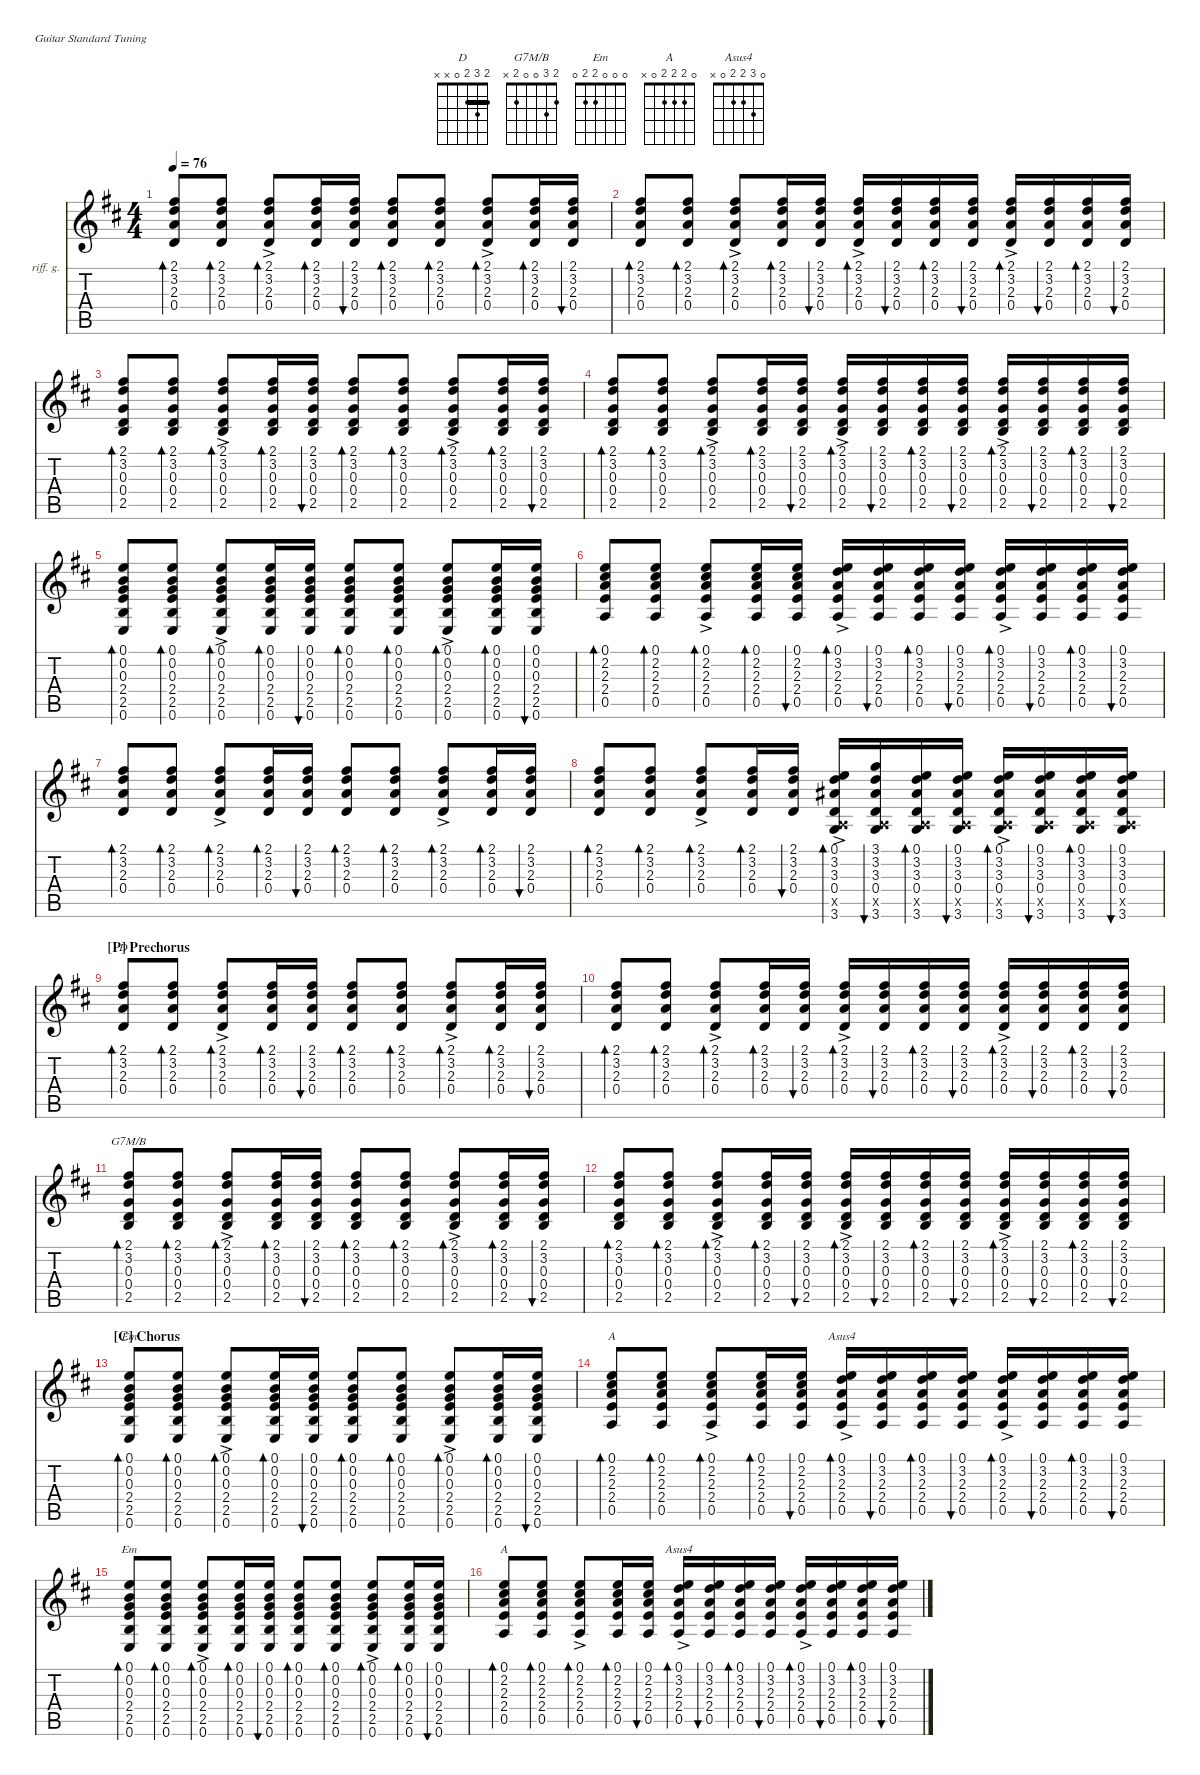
\defaultSystemsLayout 4
\hideDynamics
\bracketExtendMode nobrackets
\firstSystemTrackNameOrientation horizontal
\otherSystemsTrackNameOrientation horizontal
\track ("riff guitar" "riff. g.") {instrument acousticguitarsteel}
\staff {score tabs}
\tuning (E4 B3 G3 D3 A2 E2)
\chord ("D" 2 3 2 0 x x) {showfingering false barre 2}
\chord ("G7M/B" 2 3 0 0 2 x) {showfingering false}
\chord ("Em" 0 0 0 2 2 0) {showfingering false}
\chord ("A" 0 2 2 2 0 x) {showfingering false}
\chord ("Asus4" 0 3 2 2 0 x) {showfingering false}
\ts (4 4)
\tempo 76
\clef g2
\ks d
(0.4{acc forcenatural} 2.3{acc forcenatural} 3.2{acc forcenatural} 2.1{acc #}).8{bd 30 dy mf} (2.1{acc #} 2.3{acc forcenatural} 0.4{acc forcenatural} 3.2{acc forcenatural}).8{bd 30} (0.4{ac acc forcenatural} 2.3{acc forcenatural} 3.2{acc forcenatural} 2.1{acc #}).8{bd 30} (2.1{acc #} 2.3{acc forcenatural} 0.4{acc forcenatural} 3.2{acc forcenatural}).16{bd 30} (0.4{acc forcenatural} 2.3{acc forcenatural} 3.2{acc forcenatural} 2.1{acc #}).16{bu 30} (0.4{acc forcenatural} 2.3{acc forcenatural} 3.2{acc forcenatural} 2.1{acc #}).8{bd 30} (2.1{acc #} 2.3{acc forcenatural} 0.4{acc forcenatural} 3.2{acc forcenatural}).8{bd 30} (0.4{ac acc forcenatural} 2.3{acc forcenatural} 3.2{acc forcenatural} 2.1{acc #}).8{bd 30} (2.1{acc #} 2.3{acc forcenatural} 0.4{acc forcenatural} 3.2{acc forcenatural}).16{bd 30} (0.4{acc forcenatural} 2.3{acc forcenatural} 3.2{acc forcenatural} 2.1{acc #}).16{bu 30} |
(0.4{acc forcenatural} 2.3{acc forcenatural} 3.2{acc forcenatural} 2.1{acc #}).8{bd 30} (2.1{acc #} 2.3{acc forcenatural} 0.4{acc forcenatural} 3.2{acc forcenatural}).8{bd 30} (0.4{ac acc forcenatural} 2.3{acc forcenatural} 3.2{acc forcenatural} 2.1{acc #}).8{bd 30} (2.1{acc #} 2.3{acc forcenatural} 0.4{acc forcenatural} 3.2{acc forcenatural}).16{bd 30} (0.4{acc forcenatural} 2.3{acc forcenatural} 3.2{acc forcenatural} 2.1{acc #}).16{bu 30} (2.1{acc #} 2.3{acc forcenatural} 0.4{ac acc forcenatural} 3.2{acc forcenatural}).16{bd 30} (0.4{acc forcenatural} 2.3{acc forcenatural} 3.2{acc forcenatural} 2.1{acc #}).16{bu 30} (2.1{acc #} 2.3{acc forcenatural} 0.4{acc forcenatural} 3.2{acc forcenatural}).16{bd 30} (0.4{acc forcenatural} 2.3{acc forcenatural} 3.2{acc forcenatural} 2.1{acc #}).16{bu 30} (2.1{acc #} 2.3{acc forcenatural} 0.4{ac acc forcenatural} 3.2{acc forcenatural}).16{bd 30} (0.4{acc forcenatural} 2.3{acc forcenatural} 3.2{acc forcenatural} 2.1{acc #}).16{bu 30} (2.1{acc #} 2.3{acc forcenatural} 0.4{acc forcenatural} 3.2{acc forcenatural}).16{bd 30} (0.4{acc forcenatural} 2.3{acc forcenatural} 3.2{acc forcenatural} 2.1{acc #}).16{bu 30} |
(0.4{acc forcenatural} 0.3{acc forcenatural} 3.2{acc forcenatural} 2.1{acc #} 2.5{acc forcenatural}).8{bd 30} (2.1{acc #} 0.3{acc forcenatural} 0.4{acc forcenatural} 3.2{acc forcenatural} 2.5{acc forcenatural}).8{bd 30} (0.4{ac acc forcenatural} 0.3{acc forcenatural} 3.2{acc forcenatural} 2.1{acc #} 2.5{acc forcenatural}).8{bd 30} (2.1{acc #} 0.3{acc forcenatural} 0.4{acc forcenatural} 3.2{acc forcenatural} 2.5{acc forcenatural}).16{bd 30} (0.4{acc forcenatural} 0.3{acc forcenatural} 3.2{acc forcenatural} 2.1{acc #} 2.5{acc forcenatural}).16{bu 30} (0.4{acc forcenatural} 0.3{acc forcenatural} 3.2{acc forcenatural} 2.1{acc #} 2.5{acc forcenatural}).8{bd 30} (2.1{acc #} 0.3{acc forcenatural} 0.4{acc forcenatural} 3.2{acc forcenatural} 2.5{acc forcenatural}).8{bd 30} (0.4{ac acc forcenatural} 0.3{acc forcenatural} 3.2{acc forcenatural} 2.1{acc #} 2.5{acc forcenatural}).8{bd 30} (2.1{acc #} 0.3{acc forcenatural} 0.4{acc forcenatural} 3.2{acc forcenatural} 2.5{acc forcenatural}).16{bd 30} (0.4{acc forcenatural} 0.3{acc forcenatural} 3.2{acc forcenatural} 2.1{acc #} 2.5{acc forcenatural}).16{bu 30} |
(0.4{acc forcenatural} 0.3{acc forcenatural} 3.2{acc forcenatural} 2.1{acc #} 2.5{acc forcenatural}).8{bd 30} (2.1{acc #} 0.3{acc forcenatural} 0.4{acc forcenatural} 3.2{acc forcenatural} 2.5{acc forcenatural}).8{bd 30} (0.4{ac acc forcenatural} 0.3{acc forcenatural} 3.2{acc forcenatural} 2.1{acc #} 2.5{acc forcenatural}).8{bd 30} (2.1{acc #} 0.3{acc forcenatural} 0.4{acc forcenatural} 3.2{acc forcenatural} 2.5{acc forcenatural}).16{bd 30} (0.4{acc forcenatural} 0.3{acc forcenatural} 3.2{acc forcenatural} 2.1{acc #} 2.5{acc forcenatural}).16{bu 30} (2.1{acc #} 0.3{acc forcenatural} 0.4{ac acc forcenatural} 3.2{acc forcenatural} 2.5{acc forcenatural}).16{bd 30} (0.4{acc forcenatural} 0.3{acc forcenatural} 3.2{acc forcenatural} 2.1{acc #} 2.5{acc forcenatural}).16{bu 30} (2.1{acc #} 0.3{acc forcenatural} 0.4{acc forcenatural} 3.2{acc forcenatural} 2.5{acc forcenatural}).16{bd 30} (0.4{acc forcenatural} 0.3{acc forcenatural} 3.2{acc forcenatural} 2.1{acc #} 2.5{acc forcenatural}).16{bu 30} (2.1{acc #} 0.3{acc forcenatural} 0.4{ac acc forcenatural} 3.2{acc forcenatural} 2.5{acc forcenatural}).16{bd 30} (0.4{acc forcenatural} 0.3{acc forcenatural} 3.2{acc forcenatural} 2.1{acc #} 2.5{acc forcenatural}).16{bu 30} (2.1{acc #} 0.3{acc forcenatural} 0.4{acc forcenatural} 3.2{acc forcenatural} 2.5{acc forcenatural}).16{bd 30} (0.4{acc forcenatural} 0.3{acc forcenatural} 3.2{acc forcenatural} 2.1{acc #} 2.5{acc forcenatural}).16{bu 30} |
(0.6{acc forcenatural} 2.5{acc forcenatural} 2.4{acc forcenatural} 0.3{acc forcenatural} 0.1{acc forcenatural} 0.2{acc forcenatural}).8{bd 30} (0.6{acc forcenatural} 2.5{acc forcenatural} 2.4{acc forcenatural} 0.3{acc forcenatural} 0.1{acc forcenatural} 0.2{acc forcenatural}).8{bd 30} (0.6{acc forcenatural} 2.5{ac acc forcenatural} 2.4{acc forcenatural} 0.3{acc forcenatural} 0.1{acc forcenatural} 0.2{acc forcenatural}).8{bd 30} (0.6{acc forcenatural} 2.5{acc forcenatural} 2.4{acc forcenatural} 0.3{acc forcenatural} 0.1{acc forcenatural} 0.2{acc forcenatural}).16{bd 30} (0.6{acc forcenatural} 2.5{acc forcenatural} 2.4{acc forcenatural} 0.3{acc forcenatural} 0.1{acc forcenatural} 0.2{acc forcenatural}).16{bu 30} (0.6{acc forcenatural} 2.5{acc forcenatural} 2.4{acc forcenatural} 0.3{acc forcenatural} 0.1{acc forcenatural} 0.2{acc forcenatural}).8{bd 30} (0.6{acc forcenatural} 2.5{acc forcenatural} 2.4{acc forcenatural} 0.3{acc forcenatural} 0.1{acc forcenatural} 0.2{acc forcenatural}).8{bd 30} (0.6{acc forcenatural} 2.5{acc forcenatural} 2.4{ac acc forcenatural} 0.3{acc forcenatural} 0.1{acc forcenatural} 0.2{acc forcenatural}).8{bd 30} (0.6{acc forcenatural} 2.5{acc forcenatural} 2.4{acc forcenatural} 0.3{acc forcenatural} 0.1{acc forcenatural} 0.2{acc forcenatural}).16{bd 30} (0.6{acc forcenatural} 2.5{acc forcenatural} 2.4{acc forcenatural} 0.3{acc forcenatural} 0.1{acc forcenatural} 0.2{acc forcenatural}).16{bu 30} |
(2.4{acc forcenatural} 2.3{acc forcenatural} 2.2{acc #} 0.1{acc forcenatural} 0.5{acc forcenatural}).8{bd 30} (2.4{acc forcenatural} 2.3{acc forcenatural} 2.2{acc #} 0.1{acc forcenatural} 0.5{acc forcenatural}).8{bd 30} (2.4{ac acc forcenatural} 2.3{ac acc forcenatural} 2.2{ac acc #} 0.1{ac acc forcenatural} 0.5{ac acc forcenatural}).8{bd 30} (2.4{acc forcenatural} 2.3{acc forcenatural} 2.2{acc #} 0.1{acc forcenatural} 0.5{acc forcenatural}).16{bd 30} (2.4{acc forcenatural} 2.3{acc forcenatural} 2.2{acc #} 0.1{acc forcenatural} 0.5{acc forcenatural}).16{bu 30} (0.1{acc forcenatural} 2.3{acc forcenatural} 2.4{acc forcenatural} 3.2{acc forcenatural} 0.5{ac acc forcenatural}).16{bd 30} (2.4{acc forcenatural} 2.3{acc forcenatural} 3.2{acc forcenatural} 0.1{acc forcenatural} 0.5{acc forcenatural}).16{bu 30} (0.1{acc forcenatural} 2.3{acc forcenatural} 2.4{acc forcenatural} 3.2{acc forcenatural} 0.5{acc forcenatural}).16{bd 30} (2.4{acc forcenatural} 2.3{acc forcenatural} 3.2{acc forcenatural} 0.1{acc forcenatural} 0.5{acc forcenatural}).16{bu 30} (0.1{ac acc forcenatural} 2.3{ac acc forcenatural} 2.4{ac acc forcenatural} 3.2{ac acc forcenatural} 0.5{ac acc forcenatural}).16{bd 30} (2.4{acc forcenatural} 2.3{acc forcenatural} 3.2{acc forcenatural} 0.1{acc forcenatural} 0.5{acc forcenatural}).16{bu 30} (0.1{acc forcenatural} 2.3{acc forcenatural} 2.4{acc forcenatural} 3.2{acc forcenatural} 0.5{acc forcenatural}).16{bd 30} (2.4{acc forcenatural} 2.3{acc forcenatural} 3.2{acc forcenatural} 0.1{acc forcenatural} 0.5{acc forcenatural}).16{bu 30} |
(0.4{acc forcenatural} 2.3{acc forcenatural} 3.2{acc forcenatural} 2.1{acc #}).8{bd 30} (2.1{acc #} 2.3{acc forcenatural} 0.4{acc forcenatural} 3.2{acc forcenatural}).8{bd 30} (0.4{ac acc forcenatural} 2.3{acc forcenatural} 3.2{acc forcenatural} 2.1{acc #}).8{bd 30} (2.1{acc #} 2.3{acc forcenatural} 0.4{acc forcenatural} 3.2{acc forcenatural}).16{bd 30} (0.4{acc forcenatural} 2.3{acc forcenatural} 3.2{acc forcenatural} 2.1{acc #}).16{bu 30} (0.4{acc forcenatural} 2.3{acc forcenatural} 3.2{acc forcenatural} 2.1{acc #}).8{bd 30} (2.1{acc #} 2.3{acc forcenatural} 0.4{acc forcenatural} 3.2{acc forcenatural}).8{bd 30} (0.4{ac acc forcenatural} 2.3{acc forcenatural} 3.2{acc forcenatural} 2.1{acc #}).8{bd 30} (2.1{acc #} 2.3{acc forcenatural} 0.4{acc forcenatural} 3.2{acc forcenatural}).16{bd 30} (0.4{acc forcenatural} 2.3{acc forcenatural} 3.2{acc forcenatural} 2.1{acc #}).16{bu 30} |
(0.4{acc forcenatural} 2.3{acc forcenatural} 3.2{acc forcenatural} 2.1{acc #}).8{bd 30} (2.1{acc #} 2.3{acc forcenatural} 0.4{acc forcenatural} 3.2{acc forcenatural}).8{bd 30} (0.4{ac acc forcenatural} 2.3{acc forcenatural} 3.2{acc forcenatural} 2.1{acc #}).8{bd 30} (2.1{acc #} 2.3{acc forcenatural} 0.4{acc forcenatural} 3.2{acc forcenatural}).16{bd 30} (0.4{acc forcenatural} 2.3{acc forcenatural} 3.2{acc forcenatural} 2.1{acc #}).16{bu 30} (0.1{acc forcenatural} 3.3{acc #} 0.4{acc forcenatural} 3.2{acc forcenatural} 3.6{ac acc forcenatural} 0.5{x acc forcenatural}).16{bd 30} (0.4{acc forcenatural} 3.3{acc #} 3.2{acc forcenatural} 3.1{acc forcenatural} 3.6{acc forcenatural} 0.5{x acc forcenatural}).16{bu 30} (0.1{acc forcenatural} 3.3{acc #} 0.4{acc forcenatural} 3.2{acc forcenatural} 0.5{x acc forcenatural} 3.6{acc forcenatural}).16{bd 30} (0.4{acc forcenatural} 3.3{acc #} 3.2{acc forcenatural} 0.1{acc forcenatural} 0.5{x acc forcenatural} 3.6{acc forcenatural}).16{bu 30} (0.1{acc forcenatural} 3.3{acc #} 0.4{acc forcenatural} 3.2{acc forcenatural} 0.5{x acc forcenatural} 3.6{ac acc forcenatural}).16{bd 30} (0.4{acc forcenatural} 3.3{acc #} 3.2{acc forcenatural} 0.1{acc forcenatural} 0.5{x acc forcenatural} 3.6{acc forcenatural}).16{bu 30} (0.1{acc forcenatural} 3.3{acc #} 0.4{acc forcenatural} 3.2{acc forcenatural} 0.5{x acc forcenatural} 3.6{acc forcenatural}).16{bd 30} (0.4{acc forcenatural} 3.3{acc #} 3.2{acc forcenatural} 0.1{acc forcenatural} 0.5{x acc forcenatural} 3.6{acc forcenatural}).16{bu 30} |
\section ("P" "Prechorus")
(0.4{acc forcenatural} 2.3{acc forcenatural} 3.2{acc forcenatural} 2.1{acc #}).8{bd 30 ch "D"} (2.1{acc #} 2.3{acc forcenatural} 0.4{acc forcenatural} 3.2{acc forcenatural}).8{bd 30} (0.4{ac acc forcenatural} 2.3{acc forcenatural} 3.2{acc forcenatural} 2.1{acc #}).8{bd 30} (2.1{acc #} 2.3{acc forcenatural} 0.4{acc forcenatural} 3.2{acc forcenatural}).16{bd 30} (0.4{acc forcenatural} 2.3{acc forcenatural} 3.2{acc forcenatural} 2.1{acc #}).16{bu 30} (0.4{acc forcenatural} 2.3{acc forcenatural} 3.2{acc forcenatural} 2.1{acc #}).8{bd 30} (2.1{acc #} 2.3{acc forcenatural} 0.4{acc forcenatural} 3.2{acc forcenatural}).8{bd 30} (0.4{ac acc forcenatural} 2.3{acc forcenatural} 3.2{acc forcenatural} 2.1{acc #}).8{bd 30} (2.1{acc #} 2.3{acc forcenatural} 0.4{acc forcenatural} 3.2{acc forcenatural}).16{bd 30} (0.4{acc forcenatural} 2.3{acc forcenatural} 3.2{acc forcenatural} 2.1{acc #}).16{bu 30} |
(0.4{acc forcenatural} 2.3{acc forcenatural} 3.2{acc forcenatural} 2.1{acc #}).8{bd 30} (2.1{acc #} 2.3{acc forcenatural} 0.4{acc forcenatural} 3.2{acc forcenatural}).8{bd 30} (0.4{ac acc forcenatural} 2.3{acc forcenatural} 3.2{acc forcenatural} 2.1{acc #}).8{bd 30} (2.1{acc #} 2.3{acc forcenatural} 0.4{acc forcenatural} 3.2{acc forcenatural}).16{bd 30} (0.4{acc forcenatural} 2.3{acc forcenatural} 3.2{acc forcenatural} 2.1{acc #}).16{bu 30} (2.1{acc #} 2.3{acc forcenatural} 0.4{ac acc forcenatural} 3.2{acc forcenatural}).16{bd 30} (0.4{acc forcenatural} 2.3{acc forcenatural} 3.2{acc forcenatural} 2.1{acc #}).16{bu 30} (2.1{acc #} 2.3{acc forcenatural} 0.4{acc forcenatural} 3.2{acc forcenatural}).16{bd 30} (0.4{acc forcenatural} 2.3{acc forcenatural} 3.2{acc forcenatural} 2.1{acc #}).16{bu 30} (2.1{acc #} 2.3{acc forcenatural} 0.4{ac acc forcenatural} 3.2{acc forcenatural}).16{bd 30} (0.4{acc forcenatural} 2.3{acc forcenatural} 3.2{acc forcenatural} 2.1{acc #}).16{bu 30} (2.1{acc #} 2.3{acc forcenatural} 0.4{acc forcenatural} 3.2{acc forcenatural}).16{bd 30} (0.4{acc forcenatural} 2.3{acc forcenatural} 3.2{acc forcenatural} 2.1{acc #}).16{bu 30} |
(0.4{acc forcenatural} 0.3{acc forcenatural} 3.2{acc forcenatural} 2.1{acc #} 2.5{acc forcenatural}).8{bd 30 ch "G7M/B"} (2.1{acc #} 0.3{acc forcenatural} 0.4{acc forcenatural} 3.2{acc forcenatural} 2.5{acc forcenatural}).8{bd 30} (0.4{ac acc forcenatural} 0.3{acc forcenatural} 3.2{acc forcenatural} 2.1{acc #} 2.5{acc forcenatural}).8{bd 30} (2.1{acc #} 0.3{acc forcenatural} 0.4{acc forcenatural} 3.2{acc forcenatural} 2.5{acc forcenatural}).16{bd 30} (0.4{acc forcenatural} 0.3{acc forcenatural} 3.2{acc forcenatural} 2.1{acc #} 2.5{acc forcenatural}).16{bu 30} (0.4{acc forcenatural} 0.3{acc forcenatural} 3.2{acc forcenatural} 2.1{acc #} 2.5{acc forcenatural}).8{bd 30} (2.1{acc #} 0.3{acc forcenatural} 0.4{acc forcenatural} 3.2{acc forcenatural} 2.5{acc forcenatural}).8{bd 30} (0.4{ac acc forcenatural} 0.3{acc forcenatural} 3.2{acc forcenatural} 2.1{acc #} 2.5{acc forcenatural}).8{bd 30} (2.1{acc #} 0.3{acc forcenatural} 0.4{acc forcenatural} 3.2{acc forcenatural} 2.5{acc forcenatural}).16{bd 30} (0.4{acc forcenatural} 0.3{acc forcenatural} 3.2{acc forcenatural} 2.1{acc #} 2.5{acc forcenatural}).16{bu 30} |
(0.4{acc forcenatural} 0.3{acc forcenatural} 3.2{acc forcenatural} 2.1{acc #} 2.5{acc forcenatural}).8{bd 30} (2.1{acc #} 0.3{acc forcenatural} 0.4{acc forcenatural} 3.2{acc forcenatural} 2.5{acc forcenatural}).8{bd 30} (0.4{ac acc forcenatural} 0.3{acc forcenatural} 3.2{acc forcenatural} 2.1{acc #} 2.5{acc forcenatural}).8{bd 30} (2.1{acc #} 0.3{acc forcenatural} 0.4{acc forcenatural} 3.2{acc forcenatural} 2.5{acc forcenatural}).16{bd 30} (0.4{acc forcenatural} 0.3{acc forcenatural} 3.2{acc forcenatural} 2.1{acc #} 2.5{acc forcenatural}).16{bu 30} (2.1{acc #} 0.3{acc forcenatural} 0.4{ac acc forcenatural} 3.2{acc forcenatural} 2.5{acc forcenatural}).16{bd 30} (0.4{acc forcenatural} 0.3{acc forcenatural} 3.2{acc forcenatural} 2.1{acc #} 2.5{acc forcenatural}).16{bu 30} (2.1{acc #} 0.3{acc forcenatural} 0.4{acc forcenatural} 3.2{acc forcenatural} 2.5{acc forcenatural}).16{bd 30} (0.4{acc forcenatural} 0.3{acc forcenatural} 3.2{acc forcenatural} 2.1{acc #} 2.5{acc forcenatural}).16{bu 30} (2.1{acc #} 0.3{acc forcenatural} 0.4{ac acc forcenatural} 3.2{acc forcenatural} 2.5{acc forcenatural}).16{bd 30} (0.4{acc forcenatural} 0.3{acc forcenatural} 3.2{acc forcenatural} 2.1{acc #} 2.5{acc forcenatural}).16{bu 30} (2.1{acc #} 0.3{acc forcenatural} 0.4{acc forcenatural} 3.2{acc forcenatural} 2.5{acc forcenatural}).16{bd 30} (0.4{acc forcenatural} 0.3{acc forcenatural} 3.2{acc forcenatural} 2.1{acc #} 2.5{acc forcenatural}).16{bu 30} |
\section ("C" "Chorus")
(0.6{acc forcenatural} 2.5{acc forcenatural} 2.4{acc forcenatural} 0.3{acc forcenatural} 0.1{acc forcenatural} 0.2{acc forcenatural}).8{bd 30 ch "Em"} (0.6{acc forcenatural} 2.5{acc forcenatural} 2.4{acc forcenatural} 0.3{acc forcenatural} 0.1{acc forcenatural} 0.2{acc forcenatural}).8{bd 30} (0.6{acc forcenatural} 2.5{ac acc forcenatural} 2.4{acc forcenatural} 0.3{acc forcenatural} 0.1{acc forcenatural} 0.2{acc forcenatural}).8{bd 30} (0.6{acc forcenatural} 2.5{acc forcenatural} 2.4{acc forcenatural} 0.3{acc forcenatural} 0.1{acc forcenatural} 0.2{acc forcenatural}).16{bd 30} (0.6{acc forcenatural} 2.5{acc forcenatural} 2.4{acc forcenatural} 0.3{acc forcenatural} 0.1{acc forcenatural} 0.2{acc forcenatural}).16{bu 30} (0.6{acc forcenatural} 2.5{acc forcenatural} 2.4{acc forcenatural} 0.3{acc forcenatural} 0.1{acc forcenatural} 0.2{acc forcenatural}).8{bd 30} (0.6{acc forcenatural} 2.5{acc forcenatural} 2.4{acc forcenatural} 0.3{acc forcenatural} 0.1{acc forcenatural} 0.2{acc forcenatural}).8{bd 30} (0.6{acc forcenatural} 2.5{acc forcenatural} 2.4{ac acc forcenatural} 0.3{acc forcenatural} 0.1{acc forcenatural} 0.2{acc forcenatural}).8{bd 30} (0.6{acc forcenatural} 2.5{acc forcenatural} 2.4{acc forcenatural} 0.3{acc forcenatural} 0.1{acc forcenatural} 0.2{acc forcenatural}).16{bd 30} (0.6{acc forcenatural} 2.5{acc forcenatural} 2.4{acc forcenatural} 0.3{acc forcenatural} 0.1{acc forcenatural} 0.2{acc forcenatural}).16{bu 30} |
(2.4{acc forcenatural} 2.3{acc forcenatural} 2.2{acc #} 0.1{acc forcenatural} 0.5{acc forcenatural}).8{bd 30 ch "A"} (2.4{acc forcenatural} 2.3{acc forcenatural} 2.2{acc #} 0.1{acc forcenatural} 0.5{acc forcenatural}).8{bd 30} (2.4{ac acc forcenatural} 2.3{ac acc forcenatural} 2.2{ac acc #} 0.1{ac acc forcenatural} 0.5{ac acc forcenatural}).8{bd 30} (2.4{acc forcenatural} 2.3{acc forcenatural} 2.2{acc #} 0.1{acc forcenatural} 0.5{acc forcenatural}).16{bd 30} (2.4{acc forcenatural} 2.3{acc forcenatural} 2.2{acc #} 0.1{acc forcenatural} 0.5{acc forcenatural}).16{bu 30} (0.1{acc forcenatural} 2.3{acc forcenatural} 2.4{acc forcenatural} 3.2{acc forcenatural} 0.5{ac acc forcenatural}).16{bd 30 ch "Asus4"} (2.4{acc forcenatural} 2.3{acc forcenatural} 3.2{acc forcenatural} 0.1{acc forcenatural} 0.5{acc forcenatural}).16{bu 30} (0.1{acc forcenatural} 2.3{acc forcenatural} 2.4{acc forcenatural} 3.2{acc forcenatural} 0.5{acc forcenatural}).16{bd 30} (2.4{acc forcenatural} 2.3{acc forcenatural} 3.2{acc forcenatural} 0.1{acc forcenatural} 0.5{acc forcenatural}).16{bu 30} (0.1{ac acc forcenatural} 2.3{ac acc forcenatural} 2.4{ac acc forcenatural} 3.2{ac acc forcenatural} 0.5{ac acc forcenatural}).16{bd 30} (2.4{acc forcenatural} 2.3{acc forcenatural} 3.2{acc forcenatural} 0.1{acc forcenatural} 0.5{acc forcenatural}).16{bu 30} (0.1{acc forcenatural} 2.3{acc forcenatural} 2.4{acc forcenatural} 3.2{acc forcenatural} 0.5{acc forcenatural}).16{bd 30} (2.4{acc forcenatural} 2.3{acc forcenatural} 3.2{acc forcenatural} 0.1{acc forcenatural} 0.5{acc forcenatural}).16{bu 30} |
(0.6{acc forcenatural} 2.5{acc forcenatural} 2.4{acc forcenatural} 0.3{acc forcenatural} 0.1{acc forcenatural} 0.2{acc forcenatural}).8{bd 30 ch "Em"} (0.6{acc forcenatural} 2.5{acc forcenatural} 2.4{acc forcenatural} 0.3{acc forcenatural} 0.1{acc forcenatural} 0.2{acc forcenatural}).8{bd 30} (0.6{acc forcenatural} 2.5{ac acc forcenatural} 2.4{acc forcenatural} 0.3{acc forcenatural} 0.1{acc forcenatural} 0.2{acc forcenatural}).8{bd 30} (0.6{acc forcenatural} 2.5{acc forcenatural} 2.4{acc forcenatural} 0.3{acc forcenatural} 0.1{acc forcenatural} 0.2{acc forcenatural}).16{bd 30} (0.6{acc forcenatural} 2.5{acc forcenatural} 2.4{acc forcenatural} 0.3{acc forcenatural} 0.1{acc forcenatural} 0.2{acc forcenatural}).16{bu 30} (0.6{acc forcenatural} 2.5{acc forcenatural} 2.4{acc forcenatural} 0.3{acc forcenatural} 0.1{acc forcenatural} 0.2{acc forcenatural}).8{bd 30} (0.6{acc forcenatural} 2.5{acc forcenatural} 2.4{acc forcenatural} 0.3{acc forcenatural} 0.1{acc forcenatural} 0.2{acc forcenatural}).8{bd 30} (0.6{acc forcenatural} 2.5{acc forcenatural} 2.4{ac acc forcenatural} 0.3{acc forcenatural} 0.1{acc forcenatural} 0.2{acc forcenatural}).8{bd 30} (0.6{acc forcenatural} 2.5{acc forcenatural} 2.4{acc forcenatural} 0.3{acc forcenatural} 0.1{acc forcenatural} 0.2{acc forcenatural}).16{bd 30} (0.6{acc forcenatural} 2.5{acc forcenatural} 2.4{acc forcenatural} 0.3{acc forcenatural} 0.1{acc forcenatural} 0.2{acc forcenatural}).16{bu 30} |
(2.4{acc forcenatural} 2.3{acc forcenatural} 2.2{acc #} 0.1{acc forcenatural} 0.5{acc forcenatural}).8{bd 30 ch "A"} (2.4{acc forcenatural} 2.3{acc forcenatural} 2.2{acc #} 0.1{acc forcenatural} 0.5{acc forcenatural}).8{bd 30} (2.4{ac acc forcenatural} 2.3{ac acc forcenatural} 2.2{ac acc #} 0.1{ac acc forcenatural} 0.5{ac acc forcenatural}).8{bd 30} (2.4{acc forcenatural} 2.3{acc forcenatural} 2.2{acc #} 0.1{acc forcenatural} 0.5{acc forcenatural}).16{bd 30} (2.4{acc forcenatural} 2.3{acc forcenatural} 2.2{acc #} 0.1{acc forcenatural} 0.5{acc forcenatural}).16{bu 30} (0.1{acc forcenatural} 2.3{acc forcenatural} 2.4{acc forcenatural} 3.2{acc forcenatural} 0.5{ac acc forcenatural}).16{bd 30 ch "Asus4"} (2.4{acc forcenatural} 2.3{acc forcenatural} 3.2{acc forcenatural} 0.1{acc forcenatural} 0.5{acc forcenatural}).16{bu 30} (0.1{acc forcenatural} 2.3{acc forcenatural} 2.4{acc forcenatural} 3.2{acc forcenatural} 0.5{acc forcenatural}).16{bd 30} (2.4{acc forcenatural} 2.3{acc forcenatural} 3.2{acc forcenatural} 0.1{acc forcenatural} 0.5{acc forcenatural}).16{bu 30} (0.1{ac acc forcenatural} 2.3{ac acc forcenatural} 2.4{ac acc forcenatural} 3.2{ac acc forcenatural} 0.5{ac acc forcenatural}).16{bd 30} (2.4{acc forcenatural} 2.3{acc forcenatural} 3.2{acc forcenatural} 0.1{acc forcenatural} 0.5{acc forcenatural}).16{bu 30} (0.1{acc forcenatural} 2.3{acc forcenatural} 2.4{acc forcenatural} 3.2{acc forcenatural} 0.5{acc forcenatural}).16{bd 30} (2.4{acc forcenatural} 2.3{acc forcenatural} 3.2{acc forcenatural} 0.1{acc forcenatural} 0.5{acc forcenatural}).16{bu 30}
